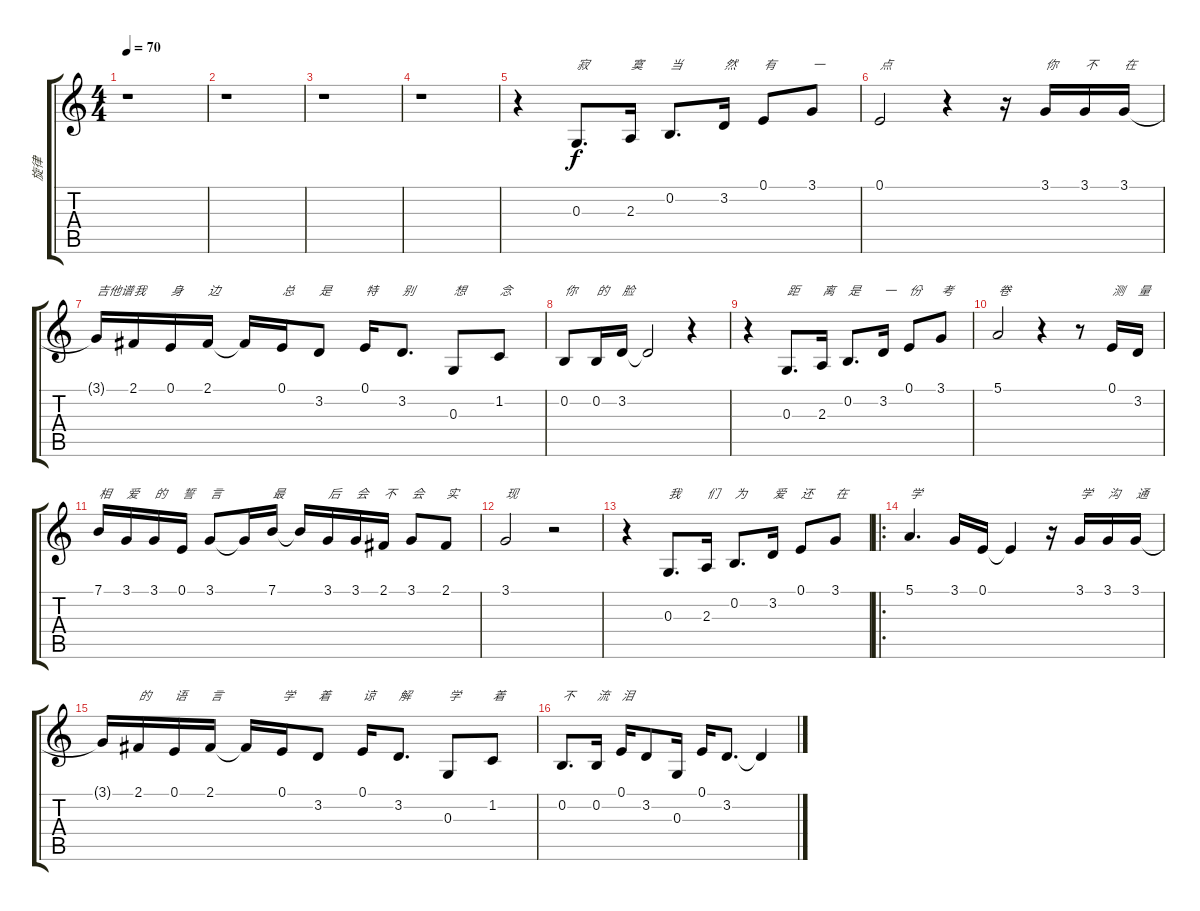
\track ("旋律" "旋律") {instrument flute}
\staff {score tabs}
\tuning (E4 B3 G3 D3 A2 E2) {hide}
\ts (4 4)
\tempo 70
\clef g2
\ks c
r.1{dy f instrument flute} |
r.1 |
r.1 |
r.1 |
r.4 0.3.8{d txt "寂"} 2.3.16{txt "寞"} 0.2.8{d txt "当"} 3.2.16{txt "然"} 0.1.8{txt "有"} 3.1.8{txt "一"} |
0.1.2{txt "点"} r.4 r.16 3.1.16{txt "你"} 3.1.16{txt "不"} 3.1.16{txt "在"} |
3.1{t}.16{txt "吉他谱"} 2.1.16{txt "我"} 0.1.16{txt "身"} 2.1.16{txt "边"} 2.1{t}.16 0.1.16{txt "总"} 3.2.8{txt "是"} 0.1.16{txt "特"} 3.2.8{d txt "别"} 0.3.8{txt "想"} 1.2.8{txt "念"} |
0.2.8{txt "你"} 0.2.16{txt "的"} 3.2.16{txt "脸"} 3.2{t}.2 r.4 |
r.4 0.3.8{d txt "距"} 2.3.16{txt "离"} 0.2.8{d txt "是"} 3.2.16{txt "一"} 0.1.8{txt "份"} 3.1.8{txt "考"} |
5.1.2{txt "卷"} r.4 r.8 0.1.16{txt "测"} 3.2.16{txt "量"} |
7.1.16{txt "相"} 3.1.16{txt "爱"} 3.1.16{txt "的"} 0.1.16{txt "誓"} 3.1.8{txt "言"} 3.1{t}.16 7.1.16{txt "最"} 7.1{t}.16 3.1.16{txt "后"} 3.1.16{txt "会"} 2.1.16{txt "不"} 3.1.8{txt "会"} 2.1.8{txt "实"} |
3.1.2{txt "现"} r.2 |
r.4 0.3.8{d txt "我"} 2.3.16{txt "们"} 0.2.8{d txt "为"} 3.2.16{txt "爱"} 0.1.8{txt "还"} 3.1.8{txt "在"} |
\ro
5.1.4{d txt "学"} 3.1.16 0.1.16 0.1{t}.4 r.16 3.1.16{txt "学"} 3.1.16{txt "沟"} 3.1.16{txt "通"} |
3.1{t}.16 2.1.16{txt "的"} 0.1.16{txt "语"} 2.1.16{txt "言"} 2.1{t}.16 0.1.16{txt "学"} 3.2.8{txt "着"} 0.1.16{txt "谅"} 3.2.8{d txt "解"} 0.3.8{txt "学"} 1.2.8{txt "着"} |
0.2.8{d txt "不"} 0.2.16{txt "流"} 0.1.16{txt "泪"} 3.2.8 0.3.16 0.1.16 3.2.8{d} 3.2{t}.4
